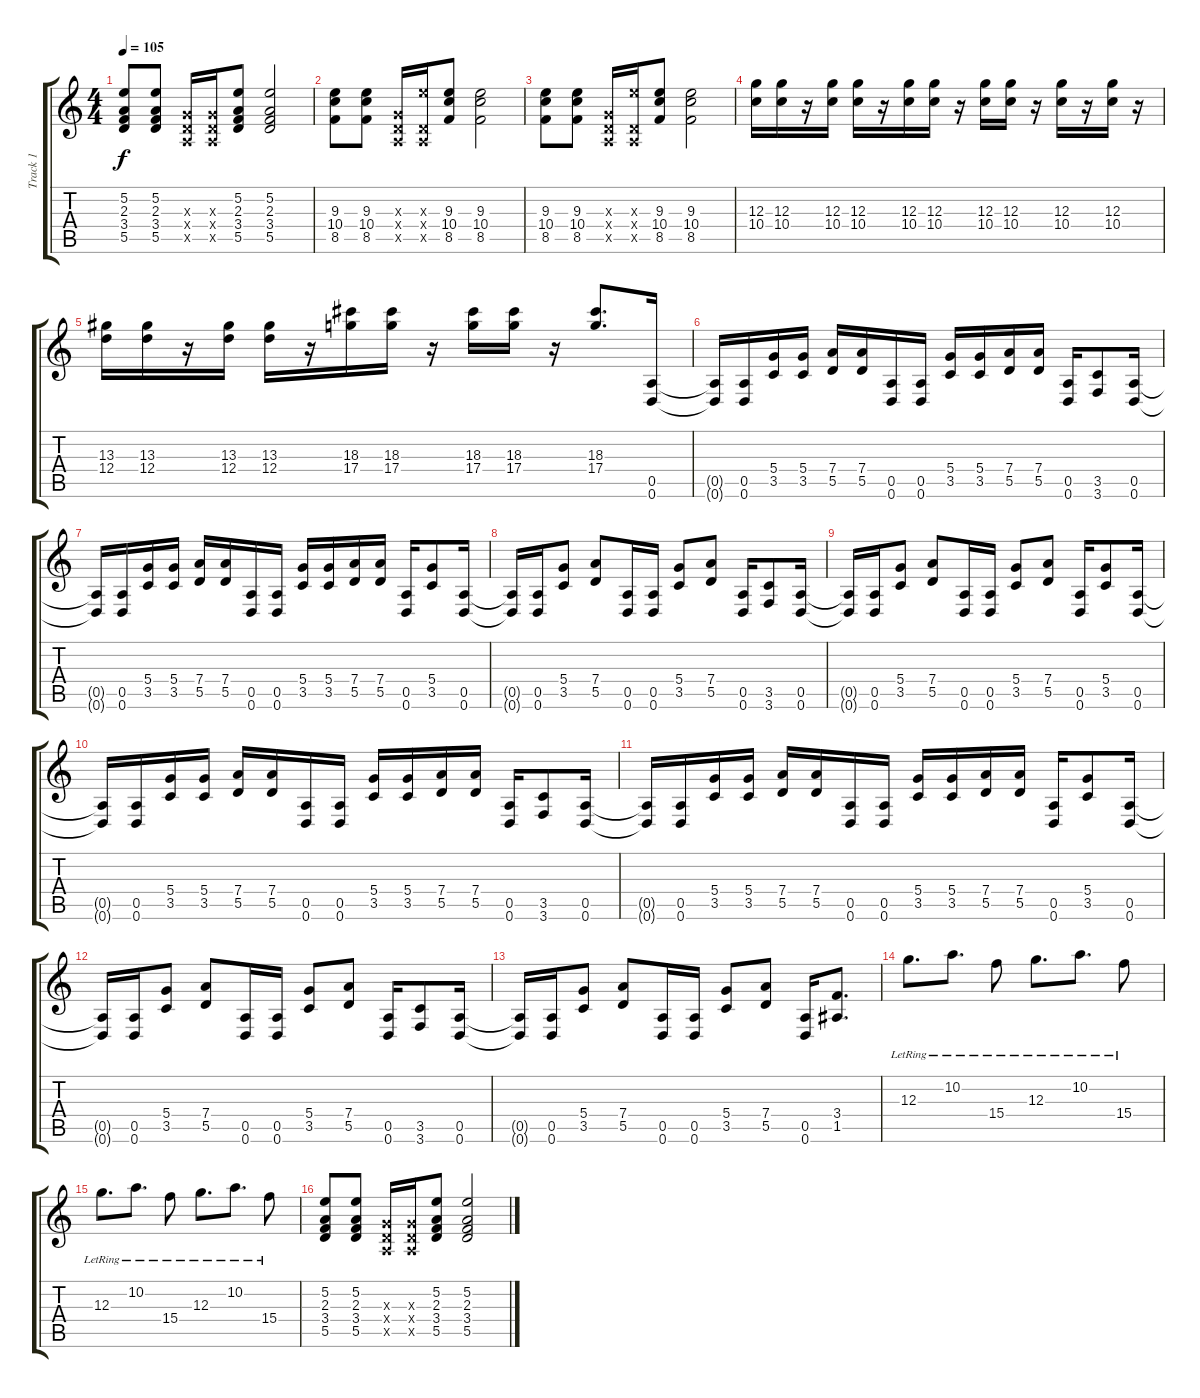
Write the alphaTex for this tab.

\track ("Track 1" "Track 1") {instrument overdrivenguitar}
\staff {score tabs}
\tuning (E4 B3 G3 D3 A2 D2) {hide}
\ts (4 4)
\tempo 105
\clef g2
\ks c
(5.2 2.3 3.4 5.5).8{dy f} (5.2 2.3 3.4 5.5).8 (0.3{x} 0.4{x} 0.5{x}).16 (0.3{x} 0.4{x} 0.5{x}).16 (5.2 2.3 3.4 5.5).8 (5.2 2.3 3.4 5.5).2 |
(9.3 10.4 8.5).8 (9.3 10.4 8.5).8 (0.3{x} 0.4{x} 0.5{x}).16 (9.3{x} 0.4{x} 0.5{x}).16 (9.3 10.4 8.5).8 (9.3 10.4 8.5).2 |
(9.3 10.4 8.5).8 (9.3 10.4 8.5).8 (0.3{x} 0.4{x} 0.5{x}).16 (9.3{x} 0.4{x} 0.5{x}).16 (9.3 10.4 8.5).8 (9.3 10.4 8.5).2 |
(12.3 10.4).16 (12.3 10.4).16 r.16 (12.3 10.4).16 (12.3 10.4).16 r.16 (12.3 10.4).16 (12.3 10.4).16 r.16 (12.3 10.4).16 (12.3 10.4).16 r.16 (12.3 10.4).16 r.16 (12.3 10.4).16 r.16 |
(13.3 12.4).16 (13.3 12.4).16 r.16 (13.3 12.4).16 (13.3 12.4).16 r.16 (18.3 17.4).16 (18.3 17.4).16 r.16 (18.3 17.4).16 (18.3 17.4).16 r.16 (18.3 17.4).8{d} (0.5 0.6).16 |
(0.5{t} 0.6{t}).16 (0.5 0.6).16 (5.4 3.5).16 (5.4 3.5).16 (7.4 5.5).16 (7.4 5.5).16 (0.5 0.6).16 (0.5 0.6).16 (5.4 3.5).16 (5.4 3.5).16 (7.4 5.5).16 (7.4 5.5).16 (0.5 0.6).16 (3.5 3.6).8 (0.5 0.6).16 |
(0.5{t} 0.6{t}).16 (0.5 0.6).16 (5.4 3.5).16 (5.4 3.5).16 (7.4 5.5).16 (7.4 5.5).16 (0.5 0.6).16 (0.5 0.6).16 (5.4 3.5).16 (5.4 3.5).16 (7.4 5.5).16 (7.4 5.5).16 (0.5 0.6).16 (5.4 3.5).8 (0.5 0.6).16 |
(0.5{t} 0.6{t}).16 (0.5 0.6).16 (5.4 3.5).8 (7.4 5.5).8 (0.5 0.6).16 (0.5 0.6).16 (5.4 3.5).8 (7.4 5.5).8 (0.5 0.6).16 (3.5 3.6).8 (0.5 0.6).16 |
(0.5{t} 0.6{t}).16 (0.5 0.6).16 (5.4 3.5).8 (7.4 5.5).8 (0.5 0.6).16 (0.5 0.6).16 (5.4 3.5).8 (7.4 5.5).8 (0.5 0.6).16 (5.4 3.5).8 (0.5 0.6).16 |
(0.5{t} 0.6{t}).16 (0.5 0.6).16 (5.4 3.5).16 (5.4 3.5).16 (7.4 5.5).16 (7.4 5.5).16 (0.5 0.6).16 (0.5 0.6).16 (5.4 3.5).16 (5.4 3.5).16 (7.4 5.5).16 (7.4 5.5).16 (0.5 0.6).16 (3.5 3.6).8 (0.5 0.6).16 |
(0.5{t} 0.6{t}).16 (0.5 0.6).16 (5.4 3.5).16 (5.4 3.5).16 (7.4 5.5).16 (7.4 5.5).16 (0.5 0.6).16 (0.5 0.6).16 (5.4 3.5).16 (5.4 3.5).16 (7.4 5.5).16 (7.4 5.5).16 (0.5 0.6).16 (5.4 3.5).8 (0.5 0.6).16 |
(0.5{t} 0.6{t}).16 (0.5 0.6).16 (5.4 3.5).8 (7.4 5.5).8 (0.5 0.6).16 (0.5 0.6).16 (5.4 3.5).8 (7.4 5.5).8 (0.5 0.6).16 (3.5 3.6).8 (0.5 0.6).16 |
(0.5{t} 0.6{t}).16 (0.5 0.6).16 (5.4 3.5).8 (7.4 5.5).8 (0.5 0.6).16 (0.5 0.6).16 (5.4 3.5).8 (7.4 5.5).8 (0.5 0.6).16 (3.4 1.5).8{d} |
12.3{lr}.8{d instrument electricguitarclean} 10.2{lr}.8{d} 15.4{lr}.8 12.3{lr}.8{d} 10.2{lr}.8{d} 15.4{lr}.8 |
12.3{lr}.8{d} 10.2{lr}.8{d} 15.4{lr}.8 12.3{lr}.8{d} 10.2{lr}.8{d} 15.4{lr}.8 |
(5.2 2.3 3.4 5.5).8{instrument overdrivenguitar} (5.2 2.3 3.4 5.5).8 (0.3{x} 0.4{x} 0.5{x}).16 (0.3{x} 0.4{x} 0.5{x}).16 (5.2 2.3 3.4 5.5).8 (5.2 2.3 3.4 5.5).2
